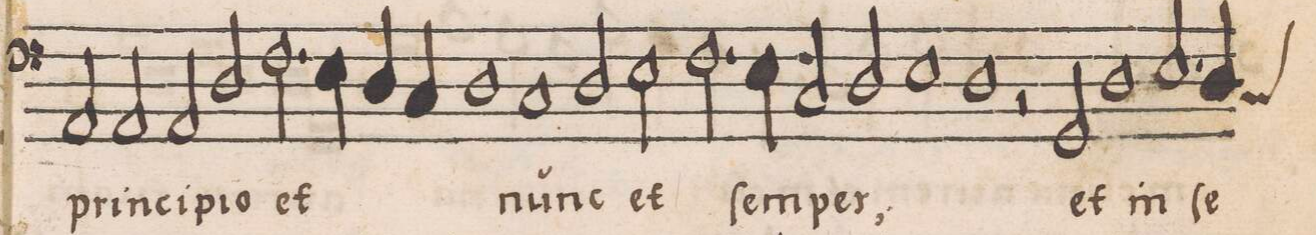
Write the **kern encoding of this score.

**kern	**text	**text
*I"BASSVS	*	*
*clefF4	*	*
*k[]	*	*
*met(C|)	*	*
*M2/1	*	*
2AA/	prin-	.
2AA/	-ci-	.
2AA/	-pi-	.
=127-	=127-	=127-
2D/	-o	.
2.F\	et	.
4E\	.	.
4D/	.	.
4C/	.	.
=128-	=128-	=128-
1D	.	.
1C	nŭnc	.
=129-	=129-	=129-
2D/	.	.
2E\	et	.
2.F\	.	.
4E\	ſem-	.
=130-	=130-	=130-
2C/	-per,	.
2D/	.	.
1E	.	.
=131-	=131-	=131-
1D	.	.
2r	.	.
2GG/	et	.
=132-	=132-	=132-
1D	in	.
2.E/	ſe-	.
*custos:C	*	*
4D/	.	.
=133-	=133-	=133-
*-	*-	*-
